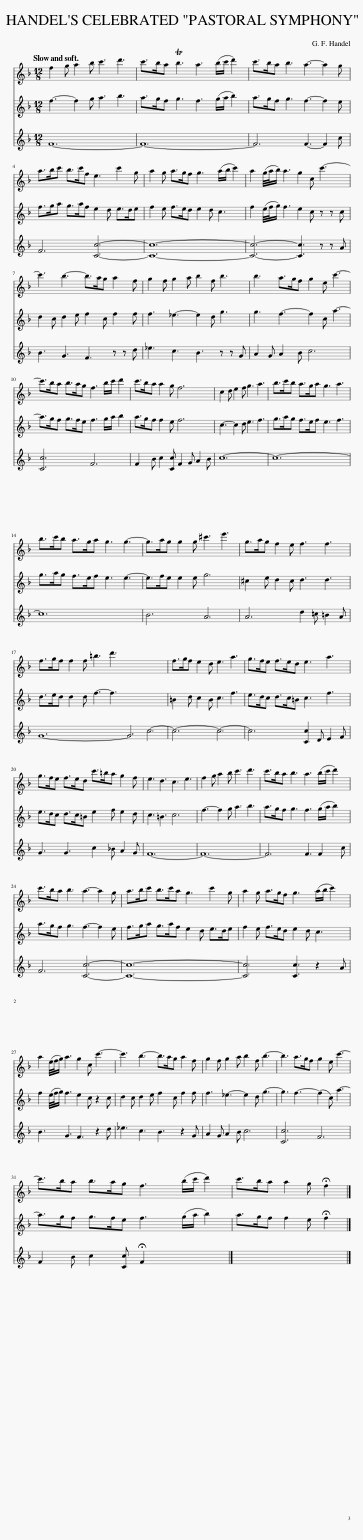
X:1
%%score 1 2 3
L:1/8
Q:1/4=120
M:12/8
I:linebreak $
K:F
V:1 treble
V:2 treble
V:3 treble
V:1
 f2 g a2 b c'3 d'3 | c'>ba Tb3 a3 (b/c'/ d'2) | c'>ba b3 a3- a2 g |$ a>bc' b>c'f e3 c'2 g | a2 g a>gf g3 (a/b/ c'2) | %5
 a2 (g/4a/4b/) a3 g2 c c'3- |$ c'3 b3- b>ag a2 f | g2 f g2 a b2 f b3 | b3 a>gf g2 e c'3- |$ c'>ba b>ag f3 b/c'/ d'2 | %10
 c'>ba a2 g f6 | c2 d e2 f g3 a3 | b>c'b a>ga g3 a3 |$ b>c'b a>ga g3 g3- | g>ag g2 g ^c'3 e'3 | %15
 g>ag f2 e f3 f3 |$ f>gf f2 f =b3 d'3 x12 | f>gf e2 d e3 a3 | g>fe f>ed e3 a3 |$ g>fe f>ed c'>=ba g2 f | %20
 e3 d3 c3 e3 | f2 g a2 b c'3 d'3 | c'>ba b3 a3 (b/c'/ d'2) |$ c'>ba b3 a3- a2 g | a>bc' b>c'a g3 c'2 g | %25
 a2 g a>gf g3 (a/b/ c'2) |$ a2 (e/4f/4g/) a3 g2 c c'3- | c'3 b3- b>ag a2 f | g2 f g2 a b2 f b3- | b3 a>gf g2 e c'3- |$ %30
 c'>ba b>ag f3 (b/c'/ d'2) | c'>ba a2 g !fermata!f2 |] %32
V:2
 f3- f2 g a3 b3 | a>gf g3 f3 (g/a/ b2) | a>gf g3 f3- f2 e |$ f>ga g>af e2 d e>de | f2 e f>ed e2 d c3 | %5
 f2 (e/4f/4g/) f3 e2 c z z c |$ d2 c d2 e f2 c f2 f | f3 _e3- e2 d g3 | g3 f3- f2 c a3- |$ a>gf g>fe f3 g/a/ b2 | %10
 a>gf f2 e f6 | c3- c2 d e3 f3 | g>ag f>ef e3 f3 |$ g>ag f>ef e3 e3- | e>fe e2 e g6 | %15
 ^c2 e d2 c d3 d3 |$ d>ed d2 d f3- f3 x12 | =B2 d c2 B c3 f3 | e>dc d>c=B c3 f3 |$ e>dc d>c=B e2 f e2 d | %20
 c3 =B3 c6 | f3- f2 g a3 b3 | a>gf g3 f3 (g/a/ b2) |$ a>gf g3 f3- f2 e | f>ga g>af e2 d e>de | %25
 f2 e f>ed e2 d c3 |$ f2 (e/4f/4g/) f3 e2 c z2 c | d2 c d2 e f2 c f2 f | f3 _e3- e2 d g3- | g3 f3- (f2 c) a3- |$ %30
 a>gf g>fe f3 (g/a/ b2) | a>gf f2 e !fermata!f2 |] %32
V:3
 F12- | F12- | F6 F3- F2 c |$ F6 [Cc]6- | [Cc]12- | %5
 [Cc]6- [Cc]3 z z A |$ B3 G3 F3 z z d | _e3 c3 B3 z z G | A2 G A2 B c6 |$ [Cc]6 F6 | %10
 F2 B c2 [Cc] F2 G A2 B | c12- | c12- |$ c12 | B6 A6 | %15
 A6 d2 =c =B2 A |$ G12- G6 c6- | c6- c6- | c6 [Cc]2 D E2 F |$ G3 G3 c2 _B A2 G | %20
 F12- | F12- | F6 F3 F2 c |$ F6 [Cc]6- | [Cc]12- | %25
 [Cc]6 [Cc]3 z2 A |$ B3 G3 F3 z2 d | _e3 c3 B3 z2 G | A2 G A2 B c6 | [Cc]6 F6 |$ %30
 F2 B c2 [Cc] !fermata!F2 x4 | x8 |] %32
